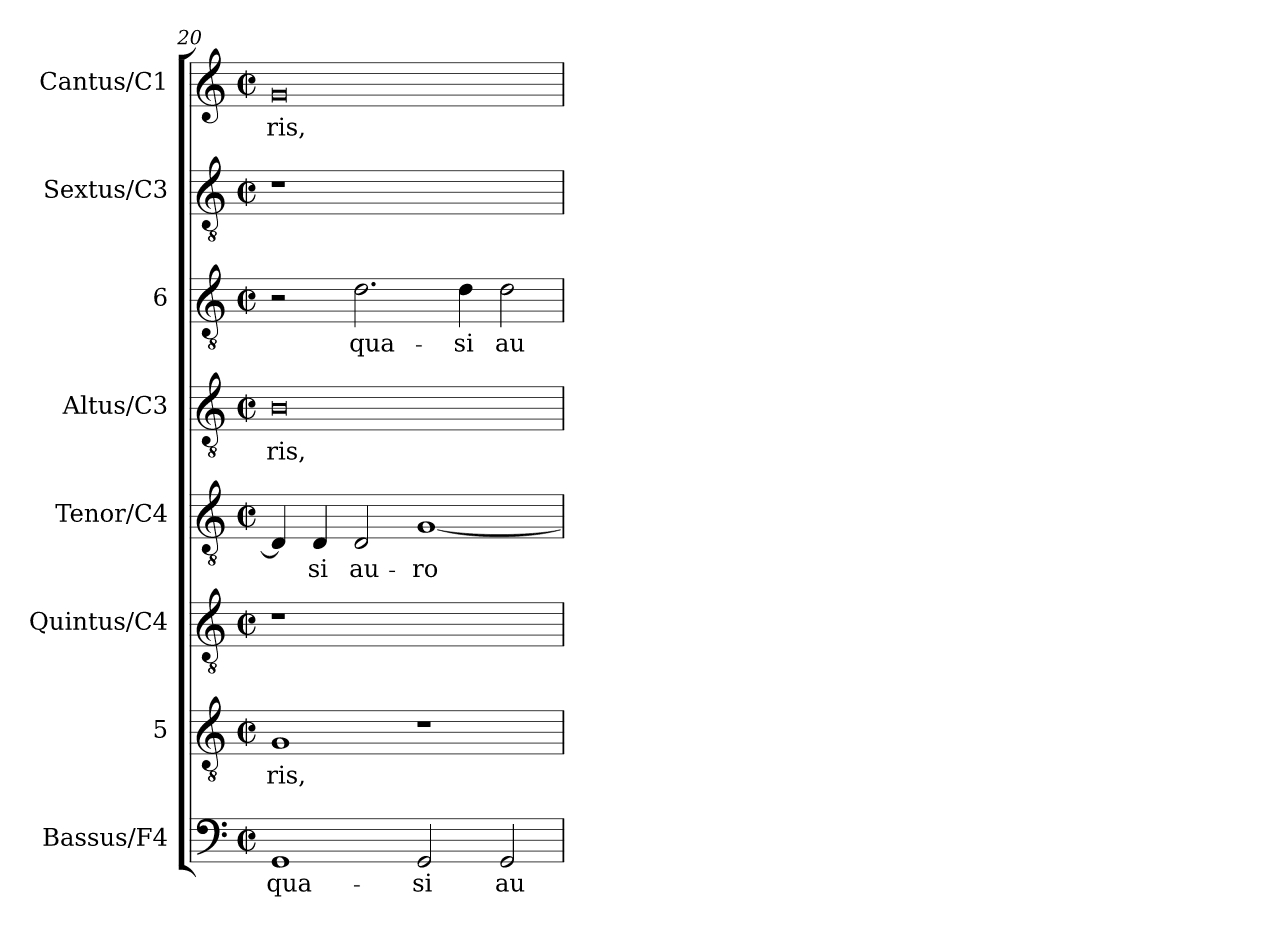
**kern	**text	**kern	**text	**kern	**kern	**text	**kern	**text	**kern	**text	**kern	**kern	**text
*part8	*part8	*part7	*part7	*part6	*part5	*part5	*part4	*part4	*part3	*part3	*part2	*part1	*part1
*staff8	*staff8	*staff7	*staff7	*staff6	*staff5	*staff5	*staff4	*staff4	*staff3	*staff3	*staff2	*staff1	*staff1
*I"Bassus/F4	*	*I"5	*	*I"Quintus/C4	*I"Tenor/C4	*	*I"Altus/C3	*	*I"6	*	*I"Sextus/C3	*I"Cantus/C1	*
*I'B	*	*	*	*	*I'T	*	*I'A	*	*	*	*	*I'C	*
*clefF4	*	*clefGv2	*	*clefGv2	*clefGv2	*	*clefGv2	*	*clefGv2	*	*clefGv2	*clefG2	*
*k[]	*	*k[]	*	*k[]	*k[]	*	*k[]	*	*k[]	*	*k[]	*k[]	*
*C:	*	*C:	*	*C:	*C:	*	*C:	*	*C:	*	*C:	*C:	*
*M2/2	*	*M2/2	*	*M2/2	*M2/2	*	*M2/2	*	*M2/2	*	*M2/2	*M2/2	*
*met(c|)	*	*met(c|)	*	*met(c|)	*met(c|)	*	*met(c|)	*	*met(c|)	*	*met(c|)	*met(c|)	*
=20	=20	=20	=20	=20	=20	=20	=20	=20	=20	=20	=20	=20	=20
!	!LO:LY:b:cj	!	!LO:LY:b:cj	!	!	!LO:LY:b:cj	!	!LO:LY:b:cj	!	!	!	!	!LO:LY:b:cj
1GG	qua-	1G	-ris,	1r	4D/]	--	0B	-ris,	2r	.	1r	0g	-ris,
!	!	!	!	!	!	!LO:LY:b:cj	!	!	!	!	!	!	!
.	.	.	.	.	4D/	-si	.	.	.	.	.	.	.
!	!	!	!	!	!	!LO:LY:b:cj	!	!	!	!LO:LY:b:cj	!	!	!
.	.	.	.	.	2D/	au-	.	.	2.d\	qua-	.	.	.
!	!LO:LY:b:cj	!	!	!	!	!LO:LY:b:cj	!	!	!	!	!	!	!
2GG/	-si	1r	.	1ryy	[<1G	-ro-	.	.	.	.	1ryy	.	.
!	!	!	!	!	!	!	!	!	!	!LO:LY:b:cj	!	!	!
.	.	.	.	.	.	.	.	.	4d\	-si	.	.	.
!	!LO:LY:b:cj	!	!	!	!	!	!	!	!	!LO:LY:b:cj	!	!	!
2GG/	au-	.	.	.	.	.	.	.	2d\	au-	.	.	.
=	=	=	=	=	=	=	=	=	=	=	=	=	=
*-	*-	*-	*-	*-	*-	*-	*-	*-	*-	*-	*-	*-	*-
